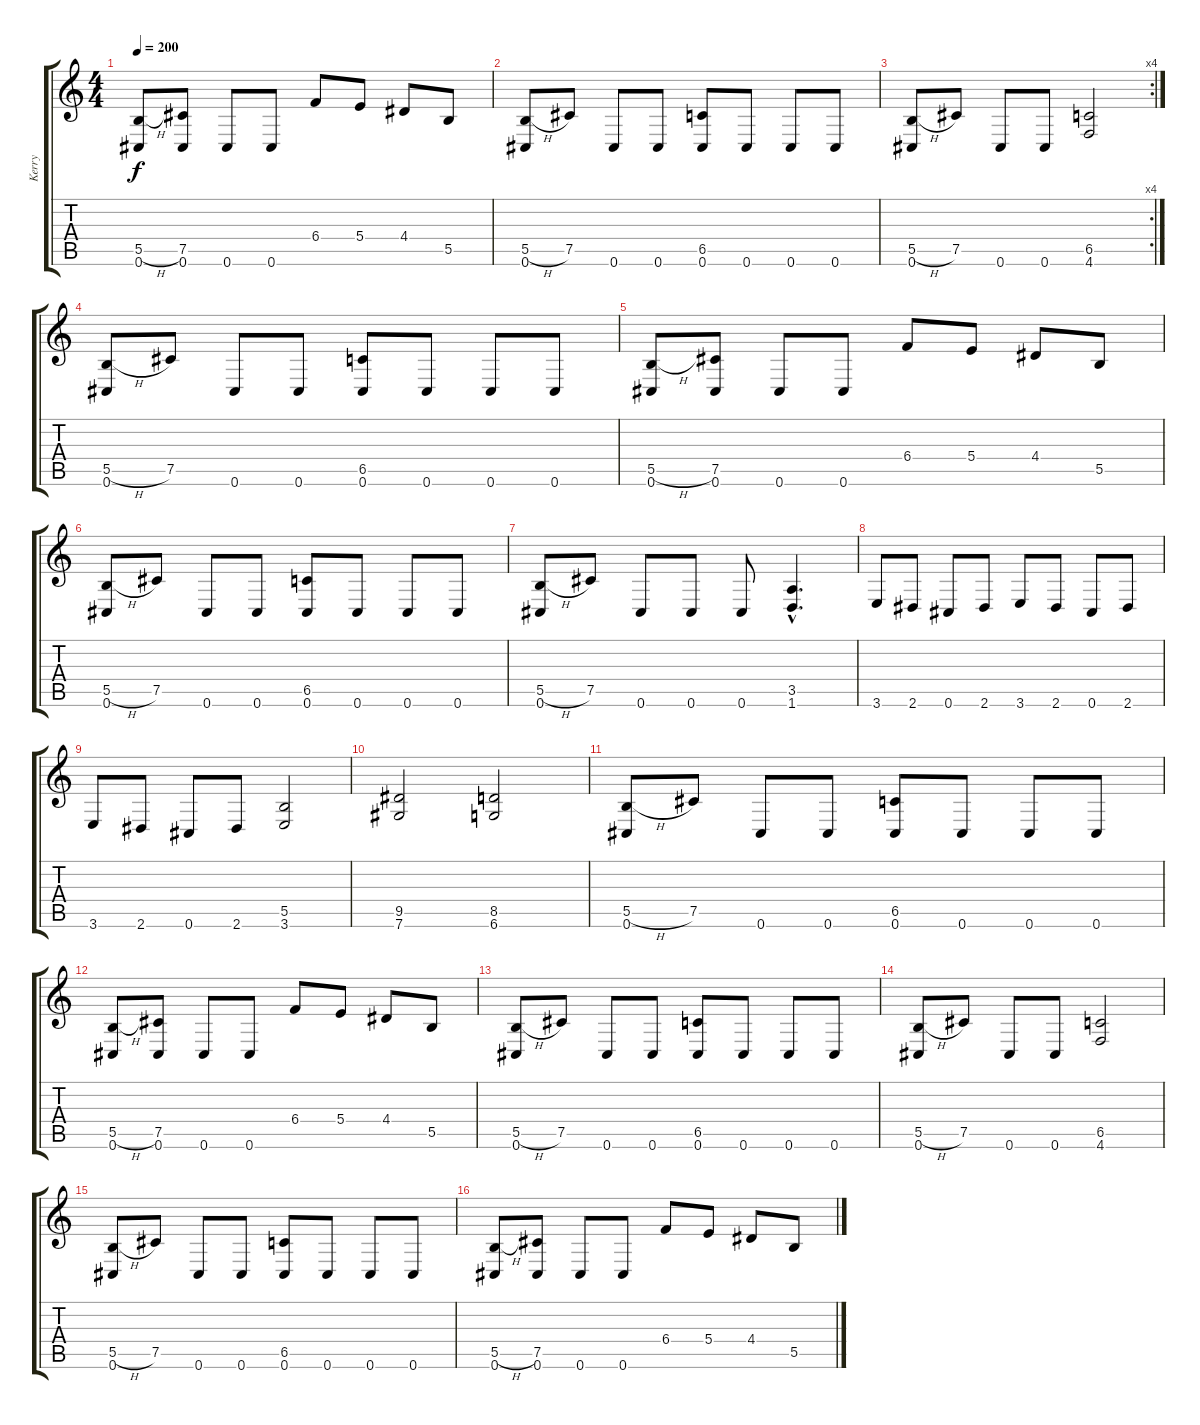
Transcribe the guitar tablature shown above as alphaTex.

\track ("Kerry" "Kerry") {instrument overdrivenguitar}
\staff {score tabs}
\tuning (Db4 Ab3 E3 B2 Gb2 Db2) {hide}
\ts (4 4)
\tempo 200
\clef g2
\ks c
(5.5{h} 0.6).8{dy f} (7.5 0.6).8 0.6.8 0.6.8 6.4.8 5.4.8 4.4.8 5.5.8 |
(5.5{h} 0.6).8 7.5.8 0.6.8 0.6.8 (6.5 0.6).8 0.6.8 0.6.8 0.6.8 |
\rc 4
(5.5{h} 0.6).8 7.5.8 0.6.8 0.6.8 (6.5 4.6).2 |
(5.5{h} 0.6).8 7.5.8 0.6.8 0.6.8 (6.5 0.6).8 0.6.8 0.6.8 0.6.8 |
(5.5{h} 0.6).8 (7.5 0.6).8 0.6.8 0.6.8 6.4.8 5.4.8 4.4.8 5.5.8 |
(5.5{h} 0.6).8 7.5.8 0.6.8 0.6.8 (6.5 0.6).8 0.6.8 0.6.8 0.6.8 |
(5.5{h} 0.6).8 7.5.8 0.6.8 0.6.8 0.6.8 (3.5{hac} 1.6{hac}).4{d} |
3.6.8 2.6.8 0.6.8 2.6.8 3.6.8 2.6.8 0.6.8 2.6.8 |
3.6.8 2.6.8 0.6.8 2.6.8 (5.5 3.6).2 |
(9.5 7.6).2 (8.5 6.6).2 |
(5.5{h} 0.6).8 7.5.8 0.6.8 0.6.8 (6.5 0.6).8 0.6.8 0.6.8 0.6.8 |
(5.5{h} 0.6).8 (7.5 0.6).8 0.6.8 0.6.8 6.4.8 5.4.8 4.4.8 5.5.8 |
(5.5{h} 0.6).8 7.5.8 0.6.8 0.6.8 (6.5 0.6).8 0.6.8 0.6.8 0.6.8 |
(5.5{h} 0.6).8 7.5.8 0.6.8 0.6.8 (6.5 4.6).2 |
(5.5{h} 0.6).8 7.5.8 0.6.8 0.6.8 (6.5 0.6).8 0.6.8 0.6.8 0.6.8 |
(5.5{h} 0.6).8 (7.5 0.6).8 0.6.8 0.6.8 6.4.8 5.4.8 4.4.8 5.5.8
